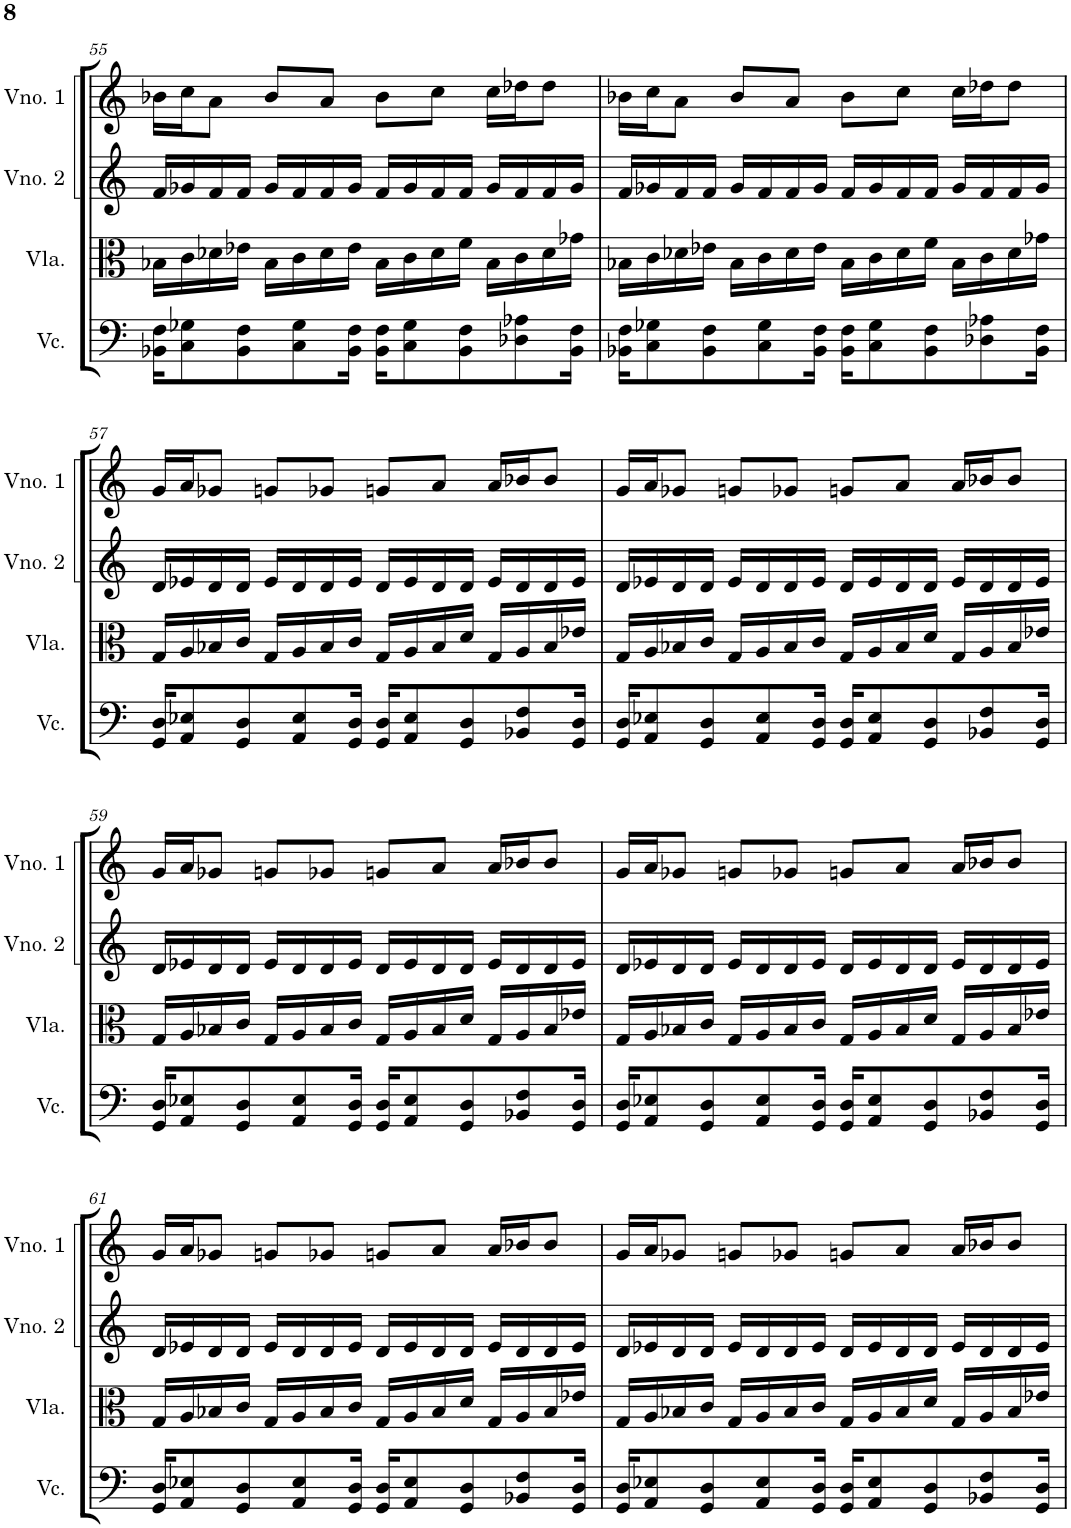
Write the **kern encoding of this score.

**kern	**kern	**kern	**kern
*part4	*part3	*part2	*part1
*staff4	*staff3	*staff2	*staff1
*I"Violoncelo	*I"Viola	*I"Violino 2	*I"Violino 1
*I'Vc.	*I'Vla.	*I'Vno. 2	*I'Vno. 1
!!LO:PB:g=z
*clefF4	*clefC3	*clefG2	*clefG2
*k[]	*k[]	*k[]	*k[]
*M4/4	*M4/4	*M4/4	*M4/4
=55	=55	=55	=55
16BB-X\ 16F\KL	16B-X\LL	16f/LL	16b-X\LL
8C\ 8G-X\	16c\	16g-X/	16cc\J
.	16d-X\	16f/	8a\J
8BB-\ 8F\	16e-X\JJ	16f/JJ	.
.	16B-\LL	16g-/LL	8b-/L
8C\ 8G-\	16c\	16f/	.
.	16d-\	16f/	8a/J
16BB-\ 16F\Jk	16e-\JJ	16g-/JJ	.
16BB-\ 16F\KL	16B-\LL	16f/LL	8b-\L
8C\ 8G-\	16c\	16g-/	.
.	16d-\	16f/	8cc\J
8BB-\ 8F\	16f\JJ	16f/JJ	.
.	16B-\LL	16g-/LL	16cc\LL
8D-X\ 8A-X\	16c\	16f/	16dd-X\J
.	16d-\	16f/	8dd-\J
16BB-\ 16F\Jk	16g-X\JJ	16g-/JJ	.
=56	=56	=56	=56
16BB-X\ 16F\KL	16B-X\LL	16f/LL	16b-X\LL
8C\ 8G-X\	16c\	16g-X/	16cc\J
.	16d-X\	16f/	8a\J
8BB-\ 8F\	16e-X\JJ	16f/JJ	.
.	16B-\LL	16g-/LL	8b-/L
8C\ 8G-\	16c\	16f/	.
.	16d-\	16f/	8a/J
16BB-\ 16F\Jk	16e-\JJ	16g-/JJ	.
16BB-\ 16F\KL	16B-\LL	16f/LL	8b-\L
8C\ 8G-\	16c\	16g-/	.
.	16d-\	16f/	8cc\J
8BB-\ 8F\	16f\JJ	16f/JJ	.
.	16B-\LL	16g-/LL	16cc\LL
8D-X\ 8A-X\	16c\	16f/	16dd-X\J
.	16d-\	16f/	8dd-\J
16BB-\ 16F\Jk	16g-X\JJ	16g-/JJ	.
!!LO:LB:g=z
=57	=57	=57	=57
16GG/ 16D/KL	16G/LL	16d/LL	16g/LL
8AA/ 8E-X/	16A/	16e-X/	16a/J
.	16B-X/	16d/	8g-X/J
8GG/ 8D/	16c/JJ	16d/JJ	.
.	16G/LL	16e-/LL	8gn/L
8AA/ 8E-/	16A/	16d/	.
.	16B-/	16d/	8g-X/J
16GG/ 16D/Jk	16c/JJ	16e-/JJ	.
16GG/ 16D/KL	16G/LL	16d/LL	8gn/L
8AA/ 8E-/	16A/	16e-/	.
.	16B-/	16d/	8a/J
8GG/ 8D/	16d/JJ	16d/JJ	.
.	16G/LL	16e-/LL	16a/LL
8BB-X/ 8F/	16A/	16d/	16b-X/J
.	16B-/	16d/	8b-/J
16GG/ 16D/Jk	16e-X/JJ	16e-/JJ	.
=58	=58	=58	=58
16GG/ 16D/KL	16G/LL	16d/LL	16g/LL
8AA/ 8E-X/	16A/	16e-X/	16a/J
.	16B-X/	16d/	8g-X/J
8GG/ 8D/	16c/JJ	16d/JJ	.
.	16G/LL	16e-/LL	8gn/L
8AA/ 8E-/	16A/	16d/	.
.	16B-/	16d/	8g-X/J
16GG/ 16D/Jk	16c/JJ	16e-/JJ	.
16GG/ 16D/KL	16G/LL	16d/LL	8gn/L
8AA/ 8E-/	16A/	16e-/	.
.	16B-/	16d/	8a/J
8GG/ 8D/	16d/JJ	16d/JJ	.
.	16G/LL	16e-/LL	16a/LL
8BB-X/ 8F/	16A/	16d/	16b-X/J
.	16B-/	16d/	8b-/J
16GG/ 16D/Jk	16e-X/JJ	16e-/JJ	.
!!LO:LB:g=z
=59	=59	=59	=59
16GG/ 16D/KL	16G/LL	16d/LL	16g/LL
8AA/ 8E-X/	16A/	16e-X/	16a/J
.	16B-X/	16d/	8g-X/J
8GG/ 8D/	16c/JJ	16d/JJ	.
.	16G/LL	16e-/LL	8gn/L
8AA/ 8E-/	16A/	16d/	.
.	16B-/	16d/	8g-X/J
16GG/ 16D/Jk	16c/JJ	16e-/JJ	.
16GG/ 16D/KL	16G/LL	16d/LL	8gn/L
8AA/ 8E-/	16A/	16e-/	.
.	16B-/	16d/	8a/J
8GG/ 8D/	16d/JJ	16d/JJ	.
.	16G/LL	16e-/LL	16a/LL
8BB-X/ 8F/	16A/	16d/	16b-X/J
.	16B-/	16d/	8b-/J
16GG/ 16D/Jk	16e-X/JJ	16e-/JJ	.
=60	=60	=60	=60
16GG/ 16D/KL	16G/LL	16d/LL	16g/LL
8AA/ 8E-X/	16A/	16e-X/	16a/J
.	16B-X/	16d/	8g-X/J
8GG/ 8D/	16c/JJ	16d/JJ	.
.	16G/LL	16e-/LL	8gn/L
8AA/ 8E-/	16A/	16d/	.
.	16B-/	16d/	8g-X/J
16GG/ 16D/Jk	16c/JJ	16e-/JJ	.
16GG/ 16D/KL	16G/LL	16d/LL	8gn/L
8AA/ 8E-/	16A/	16e-/	.
.	16B-/	16d/	8a/J
8GG/ 8D/	16d/JJ	16d/JJ	.
.	16G/LL	16e-/LL	16a/LL
8BB-X/ 8F/	16A/	16d/	16b-X/J
.	16B-/	16d/	8b-/J
16GG/ 16D/Jk	16e-X/JJ	16e-/JJ	.
!!LO:LB:g=z
=61	=61	=61	=61
16GG/ 16D/KL	16G/LL	16d/LL	16g/LL
8AA/ 8E-X/	16A/	16e-X/	16a/J
.	16B-X/	16d/	8g-X/J
8GG/ 8D/	16c/JJ	16d/JJ	.
.	16G/LL	16e-/LL	8gn/L
8AA/ 8E-/	16A/	16d/	.
.	16B-/	16d/	8g-X/J
16GG/ 16D/Jk	16c/JJ	16e-/JJ	.
16GG/ 16D/KL	16G/LL	16d/LL	8gn/L
8AA/ 8E-/	16A/	16e-/	.
.	16B-/	16d/	8a/J
8GG/ 8D/	16d/JJ	16d/JJ	.
.	16G/LL	16e-/LL	16a/LL
8BB-X/ 8F/	16A/	16d/	16b-X/J
.	16B-/	16d/	8b-/J
16GG/ 16D/Jk	16e-X/JJ	16e-/JJ	.
=62	=62	=62	=62
16GG/ 16D/KL	16G/LL	16d/LL	16g/LL
8AA/ 8E-X/	16A/	16e-X/	16a/J
.	16B-X/	16d/	8g-X/J
8GG/ 8D/	16c/JJ	16d/JJ	.
.	16G/LL	16e-/LL	8gn/L
8AA/ 8E-/	16A/	16d/	.
.	16B-/	16d/	8g-X/J
16GG/ 16D/Jk	16c/JJ	16e-/JJ	.
16GG/ 16D/KL	16G/LL	16d/LL	8gn/L
8AA/ 8E-/	16A/	16e-/	.
.	16B-/	16d/	8a/J
8GG/ 8D/	16d/JJ	16d/JJ	.
.	16G/LL	16e-/LL	16a/LL
8BB-X/ 8F/	16A/	16d/	16b-X/J
.	16B-/	16d/	8b-/J
16GG/ 16D/Jk	16e-X/JJ	16e-/JJ	.
=	=	=	=
*-	*-	*-	*-
